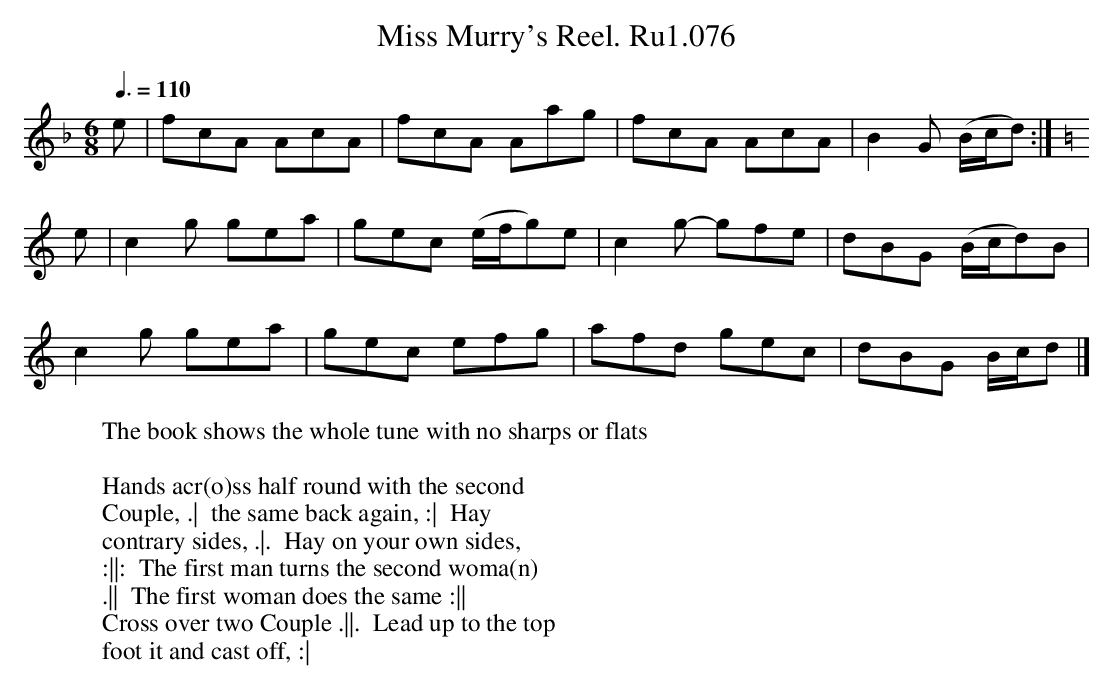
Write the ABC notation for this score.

X:1
T:Miss Murry's Reel. Ru1.076
L:1/8
M:6/8
Q:3/8=110
W: The book shows the whole tune with no sharps or flats
K:F
e|fcA AcA|fcA Aag|fcA AcA|B2G (B/c/d) :|
K:C
e|c2g gea|gec (e/f/g)e|c2g- gfe|dBG (B/c/d)B|
c2g gea|gec efg|afd gec|dBG B/c/d |]
W:
W: Hands acr(o)ss half round with the second
W: Couple, .|  the same back again, :|  Hay
W: contrary sides, .|.  Hay on your own sides,
W: :||:  The first man turns the second woma(n)
W: .||  The first woman does the same :||
W: Cross over two Couple .||.  Lead up to the top
W: foot it and cast off, :|
